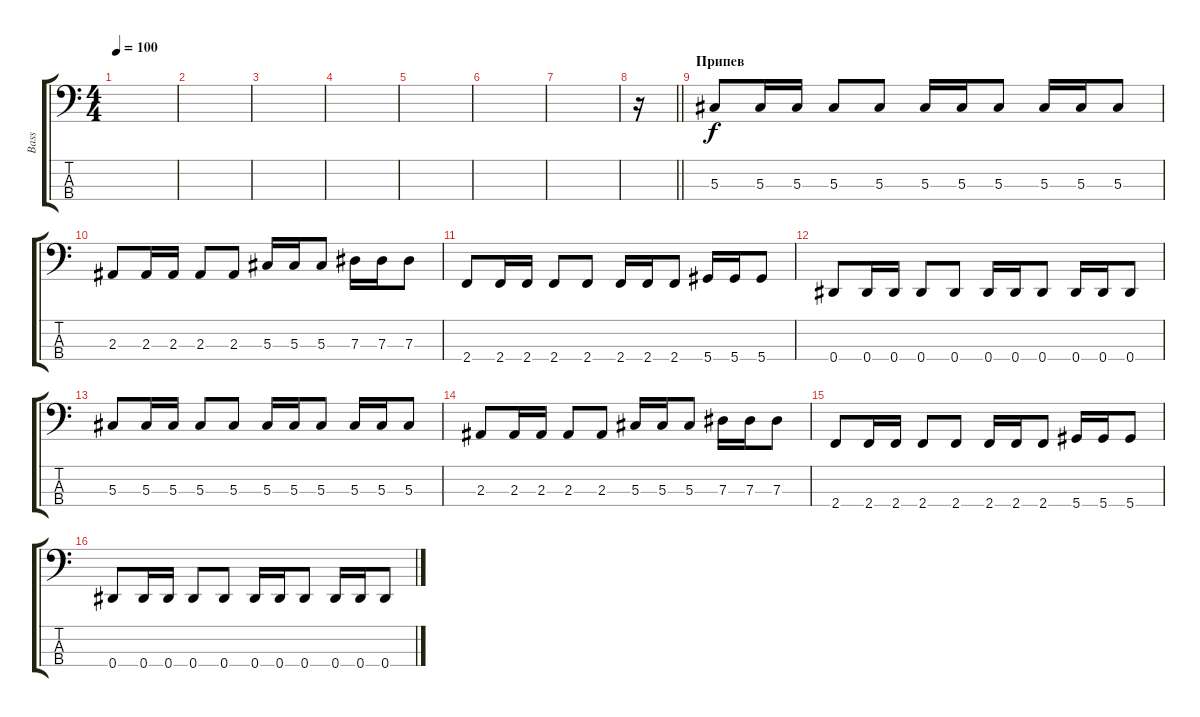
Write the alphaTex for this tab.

\track ("Bass" "Bass") {instrument electricbassfinger}
\staff {score tabs}
\tuning (Gb2 Db2 Ab1 Eb1) {hide}
\ts (4 4)
\tempo 100
\clef f4
\ks c
|
|
|
|
|
|
|
\barLineRight lightlight
r.16 |
\section ("" "Припев")
5.3.8 5.3.16 5.3.16 5.3.8 5.3.8 5.3.16 5.3.16 5.3.8 5.3.16 5.3.16 5.3.8 |
2.3.8 2.3.16 2.3.16 2.3.8 2.3.8 5.3.16 5.3.16 5.3.8 7.3.16 7.3.16 7.3.8 |
2.4.8 2.4.16 2.4.16 2.4.8 2.4.8 2.4.16 2.4.16 2.4.8 5.4.16 5.4.16 5.4.8 |
0.4.8 0.4.16 0.4.16 0.4.8 0.4.8 0.4.16 0.4.16 0.4.8 0.4.16 0.4.16 0.4.8 |
5.3.8 5.3.16 5.3.16 5.3.8 5.3.8 5.3.16 5.3.16 5.3.8 5.3.16 5.3.16 5.3.8 |
2.3.8 2.3.16 2.3.16 2.3.8 2.3.8 5.3.16 5.3.16 5.3.8 7.3.16 7.3.16 7.3.8 |
2.4.8 2.4.16 2.4.16 2.4.8 2.4.8 2.4.16 2.4.16 2.4.8 5.4.16 5.4.16 5.4.8 |
0.4.8 0.4.16 0.4.16 0.4.8 0.4.8 0.4.16 0.4.16 0.4.8 0.4.16 0.4.16 0.4.8
